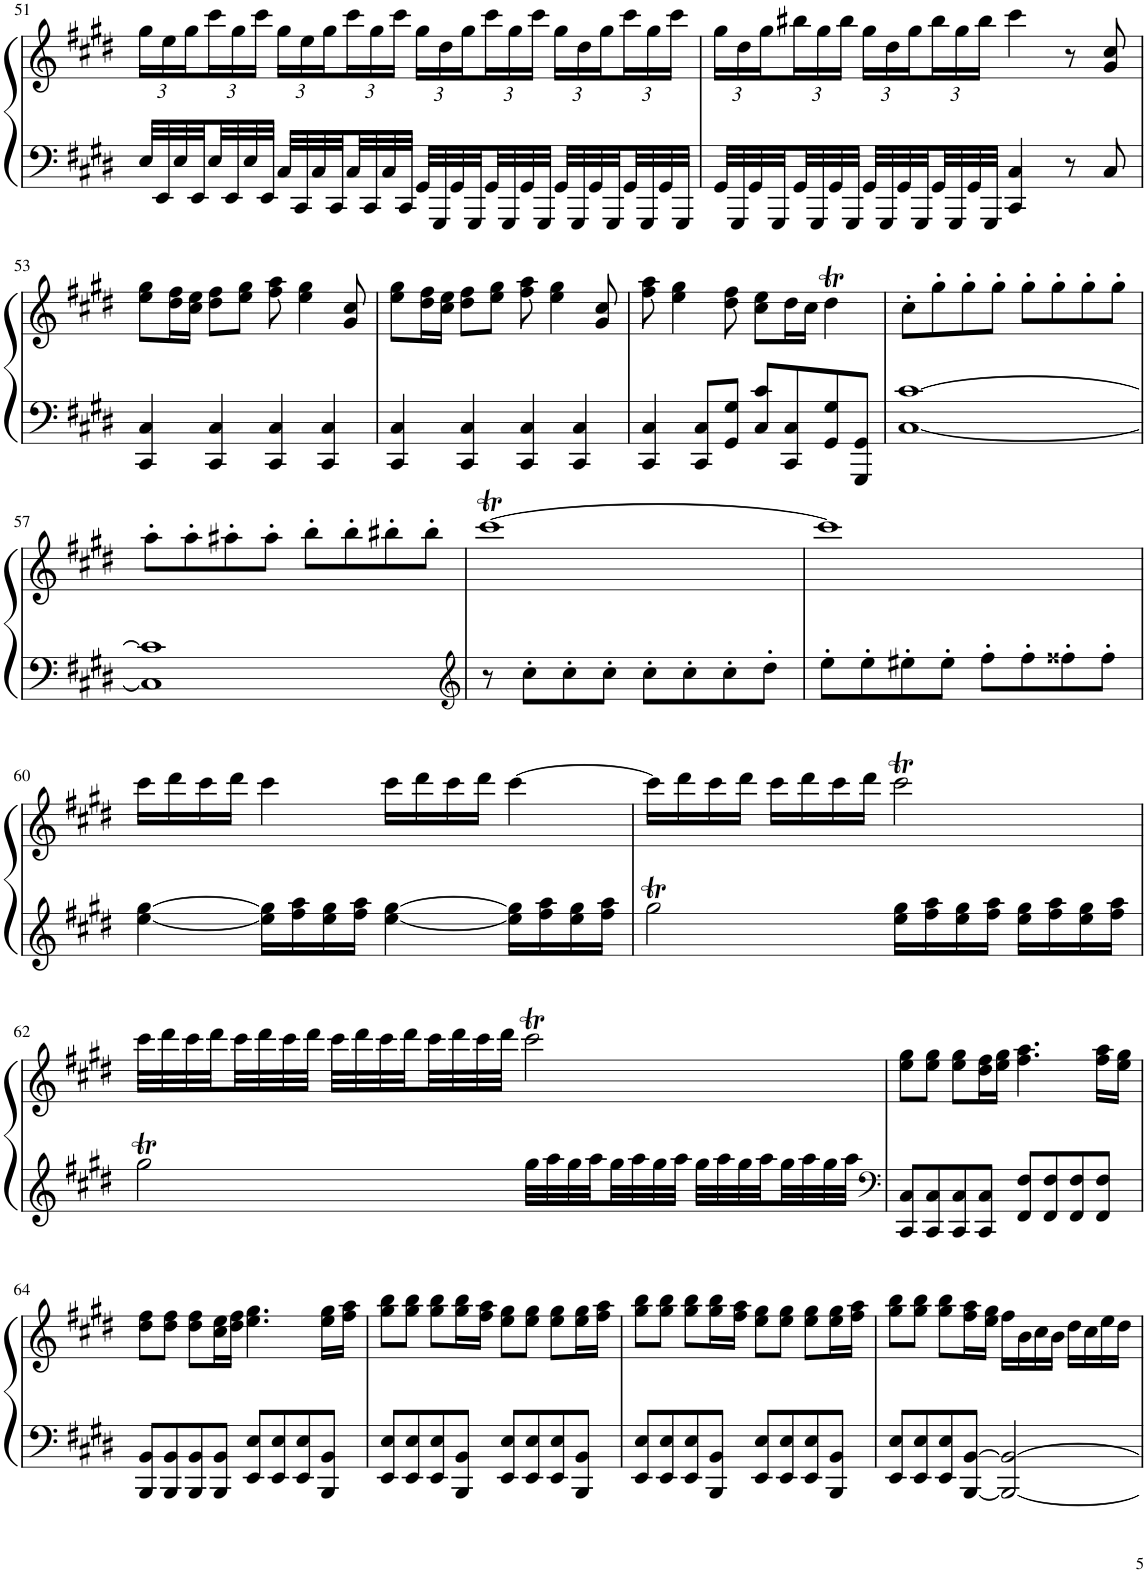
**kern	**kern
*part1	*part1
*staff2	*staff1
*I"Piano	*
*I'Pno.	*
!!LO:PB:g=z
*clefF4	*clefG2
*k[f#c#g#d#]	*k[f#c#g#d#]
*M4/4	*M4/4
*	*Xbrackettup
=51	=51
32E/LLL	24gg#\LL
32EE/	.
.	24ee\
32E/	.
.	24gg#\
32EE/	.
32E/	24ccc#\
32EE/	.
.	24gg#\
32E/	.
.	24ccc#\JJ
32EE/JJJ	.
32C#/LLL	24gg#\LL
32CC#/	.
.	24ee\
32C#/	.
.	24gg#\
32CC#/	.
32C#/	24ccc#\
32CC#/	.
.	24gg#\
32C#/	.
.	24ccc#\JJ
32CC#/JJJ	.
32GG#/LLL	24gg#\LL
32GGG#/	.
.	24dd#\
32GG#/	.
.	24gg#\
32GGG#/	.
32GG#/	24ccc#\
32GGG#/	.
.	24gg#\
32GG#/	.
.	24ccc#\JJ
32GGG#/JJJ	.
32GG#/LLL	24gg#\LL
32GGG#/	.
.	24dd#\
32GG#/	.
.	24gg#\
32GGG#/	.
32GG#/	24ccc#\
32GGG#/	.
.	24gg#\
32GG#/	.
.	24ccc#\JJ
32GGG#/JJJ	.
=52	=52
32GG#/LLL	24gg#\LL
32GGG#/	.
.	24dd#\
32GG#/	.
.	24gg#\
32GGG#/	.
32GG#/	24bb#X\
32GGG#/	.
.	24gg#\
32GG#/	.
.	24bb#\JJ
32GGG#/JJJ	.
32GG#/LLL	24gg#\LL
32GGG#/	.
.	24dd#\
32GG#/	.
.	24gg#\
32GGG#/	.
32GG#/	24bb#\
32GGG#/	.
.	24gg#\
32GG#/	.
.	24bb#\JJ
32GGG#/JJJ	.
4CC#/ 4C#/	4ccc#\
8r	8r
8C#/	8g#/ 8cc#/
!!LO:LB:g=z
=53	=53
4CC#/ 4C#/	8ee\ 8gg#\L
.	16dd#\ 16ff#\L
.	16cc#\ 16ee\JJ
4CC#/ 4C#/	8dd#\ 8ff#\L
.	8ee\ 8gg#\J
4CC#/ 4C#/	8ff#\ 8aa\
.	4ee\ 4gg#\
4CC#/ 4C#/	.
.	8g#/ 8cc#/
=54	=54
4CC#/ 4C#/	8ee\ 8gg#\L
.	16dd#\ 16ff#\L
.	16cc#\ 16ee\JJ
4CC#/ 4C#/	8dd#\ 8ff#\L
.	8ee\ 8gg#\J
4CC#/ 4C#/	8ff#\ 8aa\
.	4ee\ 4gg#\
4CC#/ 4C#/	.
.	8g#/ 8cc#/
=55	=55
4CC#/ 4C#/	8ff#\ 8aa\
.	4ee\ 4gg#\
8CC#/ 8C#/L	.
8GG#/ 8G#/J	8dd#\ 8ff#\
8C#/ 8c#/L	8cc#\ 8ee\L
8CC#/ 8C#/	16dd#\L
.	16cc#\JJ
8GG#/ 8G#/	4dd#t\
8GGG#/ 8GG#/J	.
=56	=56
[1C# [1c#	8cc#'\L
.	8gg#'\
.	8gg#'\
.	8gg#'\J
.	8gg#'\L
.	8gg#'\
.	8gg#'\
.	8gg#'\J
!!LO:LB:g=z
=57	=57
1C#] 1c#]	8aa'\L
.	8aa'\
.	8aa#X'\
.	8aa#'\J
.	8bb'\L
.	8bb'\
.	8bb#X'\
.	8bb#'\J
=58	=58
*clefG2	*
8r	[1ccc#T
8cc#'\L	.
8cc#'\	.
8cc#'\J	.
8cc#'\L	.
8cc#'\	.
8cc#'\	.
8dd#'\J	.
=59	=59
8ee'\L	1ccc#]
8ee'\	.
8ee#X'\	.
8ee#'\J	.
8ff#'\L	.
8ff#'\	.
8ff##X'\	.
8ff##'\J	.
!!LO:LB:g=z
=60	=60
[4ee\ [4gg#\	16ccc#\LL
.	16ddd#\
.	16ccc#\
.	16ddd#\JJ
16ee\] 16gg#\]LL	4ccc#\
16ff#\ 16aa\	.
16ee\ 16gg#\	.
16ff#\ 16aa\JJ	.
[4ee\ [4gg#\	16ccc#\LL
.	16ddd#\
.	16ccc#\
.	16ddd#\JJ
16ee\] 16gg#\]LL	[4ccc#\
16ff#\ 16aa\	.
16ee\ 16gg#\	.
16ff#\ 16aa\JJ	.
=61	=61
2gg#t\	16ccc#\LL]
.	16ddd#\
.	16ccc#\
.	16ddd#\JJ
.	16ccc#\LL
.	16ddd#\
.	16ccc#\
.	16ddd#\JJ
16ee\ 16gg#\LL	2ccc#T\
16ff#\ 16aa\	.
16ee\ 16gg#\	.
16ff#\ 16aa\JJ	.
16ee\ 16gg#\LL	.
16ff#\ 16aa\	.
16ee\ 16gg#\	.
16ff#\ 16aa\JJ	.
!!LO:LB:g=z
=62	=62
2gg#t\	32ccc#\LLL
.	32ddd#\
.	32ccc#\
.	32ddd#\
.	32ccc#\
.	32ddd#\
.	32ccc#\
.	32ddd#\JJJ
.	32ccc#\LLL
.	32ddd#\
.	32ccc#\
.	32ddd#\
.	32ccc#\
.	32ddd#\
.	32ccc#\
.	32ddd#\JJJ
32gg#\LLL	2ccc#T\
32aa\	.
32gg#\	.
32aa\	.
32gg#\	.
32aa\	.
32gg#\	.
32aa\JJJ	.
32gg#\LLL	.
32aa\	.
32gg#\	.
32aa\	.
32gg#\	.
32aa\	.
32gg#\	.
32aa\JJJ	.
=63	=63
*clefF4	*
8CC#/ 8C#/L	8ee\ 8gg#\L
8CC#/ 8C#/	8ee\ 8gg#\J
8CC#/ 8C#/	8ee\ 8gg#\L
8CC#/ 8C#/J	16dd#\ 16ff#\L
.	16ee\ 16gg#\JJ
8FF#/ 8F#/L	4.ff#\ 4.aa\
8FF#/ 8F#/	.
8FF#/ 8F#/	.
8FF#/ 8F#/J	16ff#\ 16aa\LL
.	16ee\ 16gg#\JJ
!!LO:LB:g=z
=64	=64
8BBB/ 8BB/L	8dd#\ 8ff#\L
8BBB/ 8BB/	8dd#\ 8ff#\J
8BBB/ 8BB/	8dd#\ 8ff#\L
8BBB/ 8BB/J	16cc#\ 16ee\L
.	16dd#\ 16ff#\JJ
8EE/ 8E/L	4.ee\ 4.gg#\
8EE/ 8E/	.
8EE/ 8E/	.
8BBB/ 8BB/J	16ee\ 16gg#\LL
.	16ff#\ 16aa\JJ
=65	=65
8EE/ 8E/L	8gg#\ 8bb\L
8EE/ 8E/	8gg#\ 8bb\J
8EE/ 8E/	8gg#\ 8bb\L
8BBB/ 8BB/J	16gg#\ 16bb\L
.	16ff#\ 16aa\JJ
8EE/ 8E/L	8ee\ 8gg#\L
8EE/ 8E/	8ee\ 8gg#\J
8EE/ 8E/	8ee\ 8gg#\L
8BBB/ 8BB/J	16ee\ 16gg#\L
.	16ff#\ 16aa\JJ
=66	=66
8EE/ 8E/L	8gg#\ 8bb\L
8EE/ 8E/	8gg#\ 8bb\J
8EE/ 8E/	8gg#\ 8bb\L
8BBB/ 8BB/J	16gg#\ 16bb\L
.	16ff#\ 16aa\JJ
8EE/ 8E/L	8ee\ 8gg#\L
8EE/ 8E/	8ee\ 8gg#\J
8EE/ 8E/	8ee\ 8gg#\L
8BBB/ 8BB/J	16ee\ 16gg#\L
.	16ff#\ 16aa\JJ
=67	=67
8EE/ 8E/L	8gg#\ 8bb\L
8EE/ 8E/	8gg#\ 8bb\J
8EE/ 8E/	8gg#\ 8bb\L
[8BBB/ [8BB/J	16ff#\ 16aa\L
.	16ee\ 16gg#\JJ
2BBB/_ 2BB/_	16ff#\LL
.	16b\
.	16cc#\
.	16b\JJ
.	16dd#\LL
.	16cc#\
.	16ee\
.	16dd#\JJ
=	=
*-	*-
